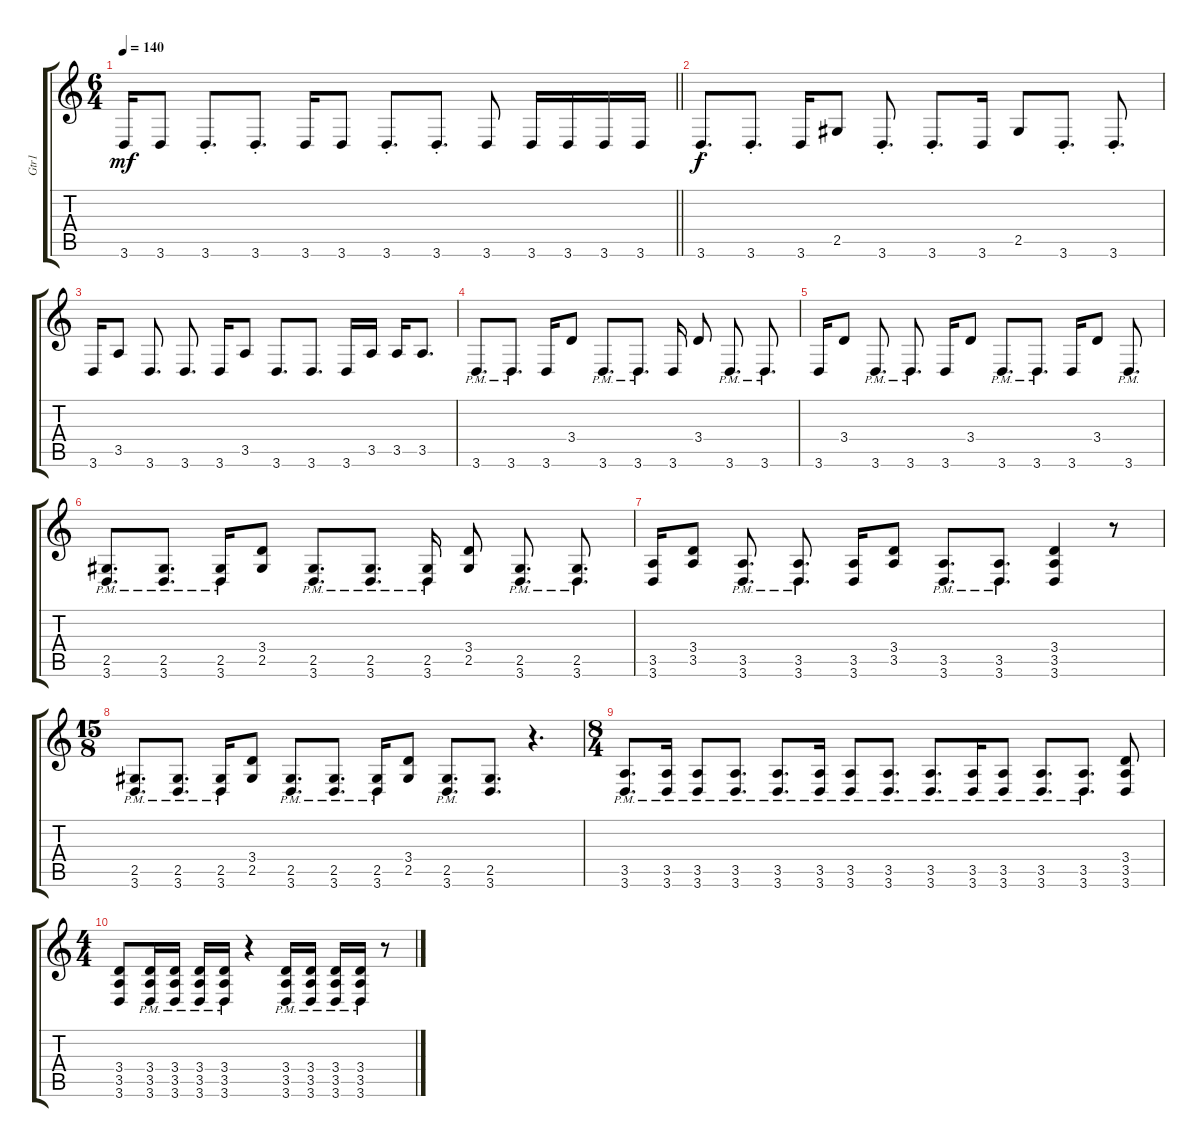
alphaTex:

\track ("Gtr1" "Gtr1") {instrument distortionguitar}
\staff {score tabs}
\tuning (Db4 Ab3 E3 B2 Gb2 B1) {hide}
\ts (6 4)
\tempo 140
\clef g2
\barLineRight lightlight
\ks c
3.6.16{dy mf} 3.6.8{beam split} 3.6{st}.8{d beam merge} 3.6{st}.8{d beam split} 3.6.16 3.6.8{beam split} 3.6{st}.8{d} 3.6{st}.8{d beam split} 3.6.8 3.6.16 3.6.16 3.6.16 3.6.16 |
\section ("" "")
3.6{st}.8{d dy f} 3.6{st}.8{d} 3.6.16 2.5.8 3.6{st}.8{d} 3.6{st}.8{d} 3.6.16 2.5.8 3.6{st}.8{d} 3.6{st}.8{d} |
3.6.16 3.5.8{beam split} 3.6.8{d} 3.6.8{d beam split} 3.6.16 3.5.8 3.6.8{d} 3.6.8{d beam split} 3.6.16 3.5.16 3.5.16 3.5.8{d} |
3.6{pm}.8{d} 3.6{pm}.8{d} 3.6.16 3.4.8{beam split} 3.6{pm}.8{d beam merge} 3.6{pm}.8{d beam split} 3.6.16 3.4.8{beam split} 3.6{pm}.8{d} 3.6{pm}.8{d} |
3.6.16 3.4.8{beam split} 3.6{pm}.8{d} 3.6{pm}.8{d beam split} 3.6.16 3.4.8 3.6{pm}.8{d} 3.6{pm}.8{d beam split} 3.6.16 3.4.8{beam split} 3.6{pm}.8{d} |
(2.5{pm} 3.6{pm}).8{d} (2.5{pm} 3.6{pm}).8{d} (2.5{pm} 3.6{pm}).16 (3.4 2.5).8{beam split} (2.5{pm} 3.6{pm}).8{d beam merge} (2.5{pm} 3.6{pm}).8{d beam split} (2.5{pm} 3.6{pm}).16 (3.4 2.5).8{beam split} (2.5{pm} 3.6{pm}).8{d} (2.5{pm} 3.6{pm}).8{d} |
(3.5 3.6).16 (3.4 3.5).8{beam split} (3.5{pm} 3.6{pm}).8{d} (3.5{pm} 3.6{pm}).8{d beam split} (3.5 3.6).16 (3.4 3.5).8 (3.5{pm} 3.6{pm}).8{d} (3.5{pm} 3.6{pm}).8{d} (3.4 3.5 3.6).4 r.8 |
\ts (15 8)
(2.5{pm} 3.6{pm}).8{d} (2.5{pm} 3.6{pm}).8{d} (2.5{pm} 3.6{pm}).16 (3.4 2.5).8{beam split} (2.5{pm} 3.6{pm}).8{d beam merge} (2.5{pm} 3.6{pm}).8{d beam split} (2.5{pm} 3.6{pm}).16{beam merge} (3.4 2.5).8{beam split} (2.5{pm} 3.6{pm}).8{d beam merge} (2.5 3.6).8{d} r.4{d} |
\ts (8 4)
(3.5{pm} 3.6{pm}).8{d} (3.5{pm} 3.6{pm}).16 (3.5{pm} 3.6{pm}).8 (3.5{pm} 3.6{pm}).8{d} (3.5{pm} 3.6{pm}).8{d beam merge} (3.5{pm} 3.6{pm}).16{beam split} (3.5{pm} 3.6{pm}).8 (3.5{pm} 3.6{pm}).8{d} (3.5{pm} 3.6{pm}).8{d beam merge} (3.5{pm} 3.6{pm}).16 (3.5{pm} 3.6{pm}).8 (3.5{pm} 3.6{pm}).8{d} (3.5{pm} 3.6{pm}).8{d} (3.4 3.5 3.6).8 |
\ts (4 4)
(3.4 3.5 3.6).8 (3.4{pm} 3.5{pm} 3.6{pm}).16 (3.4{pm} 3.5{pm} 3.6{pm}).16 (3.4{pm} 3.5{pm} 3.6{pm}).16 (3.4{pm} 3.5{pm} 3.6{pm}).16 r.4 (3.4{pm} 3.5{pm} 3.6{pm}).16 (3.4{pm} 3.5{pm} 3.6{pm}).16 (3.4{pm} 3.5{pm} 3.6{pm}).16 (3.4{pm} 3.5{pm} 3.6{pm}).16 r.8
